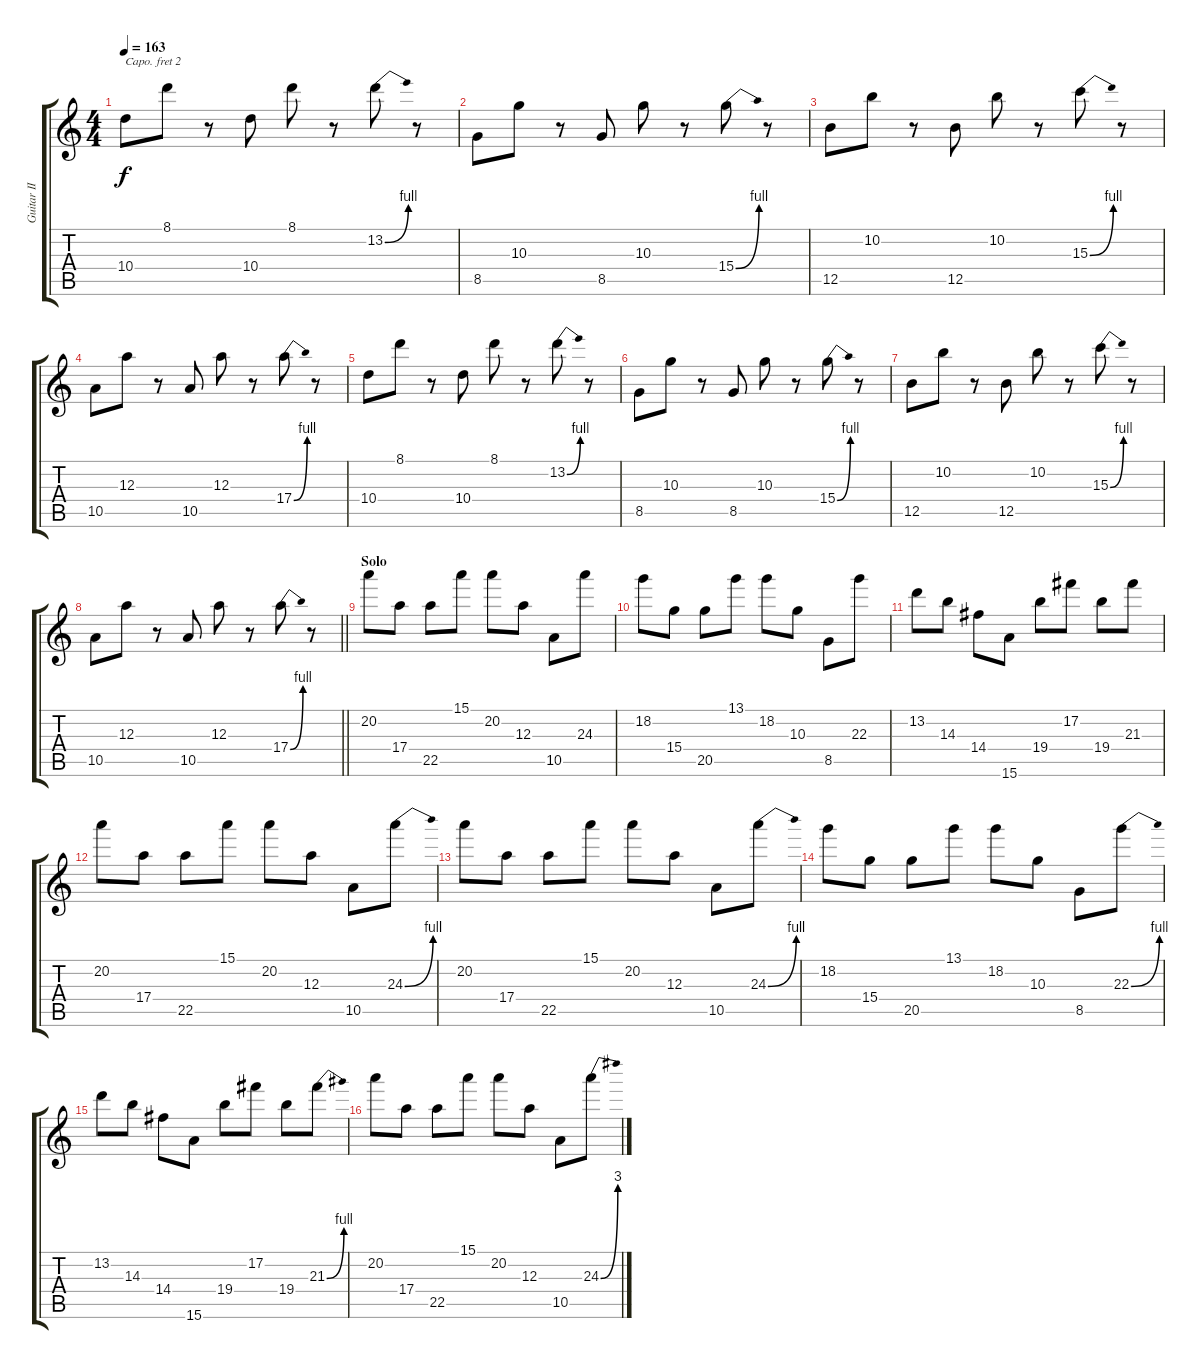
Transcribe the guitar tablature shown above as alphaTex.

\track ("Guitar II" "Guitar II") {instrument distortionguitar}
\staff {score tabs}
\capo 2
\tuning (E4 B3 G3 D3 A2 E2) {hide}
\ts (4 4)
\tempo 163
\clef g2
\ks c
10.4.8{dy f} 8.1.8 r.8 10.4.8 8.1.8 r.8 13.2{be (bend 0 0 60 4)}.8 r.8 |
8.5.8 10.3.8 r.8 8.5.8 10.3.8 r.8 15.4{be (bend 0 0 60 4)}.8 r.8 |
12.5.8 10.2.8 r.8 12.5.8 10.2.8 r.8 15.3{be (bend 0 0 60 4)}.8 r.8 |
10.5.8 12.3.8 r.8 10.5.8 12.3.8 r.8 17.4{be (bend 0 0 60 4)}.8 r.8 |
10.4.8 8.1.8 r.8 10.4.8 8.1.8 r.8 13.2{be (bend 0 0 60 4)}.8 r.8 |
8.5.8 10.3.8 r.8 8.5.8 10.3.8 r.8 15.4{be (bend 0 0 60 4)}.8 r.8 |
12.5.8 10.2.8 r.8 12.5.8 10.2.8 r.8 15.3{be (bend 0 0 60 4)}.8 r.8 |
\barLineRight lightlight
10.5.8 12.3.8 r.8 10.5.8 12.3.8 r.8 17.4{be (bend 0 0 60 4)}.8 r.8 |
\section ("" "Solo")
20.2.8 17.4.8 22.5.8 15.1.8 20.2.8 12.3.8 10.5.8 24.3.8 |
18.2.8 15.4.8 20.5.8 13.1.8 18.2.8 10.3.8 8.5.8 22.3.8 |
13.2.8 14.3.8 14.4.8 15.6.8 19.4.8 17.2.8 19.4.8 21.3.8 |
20.2.8 17.4.8 22.5.8 15.1.8 20.2.8 12.3.8 10.5.8 24.3{be (bend 0 0 60 4)}.8 |
20.2.8 17.4.8 22.5.8 15.1.8 20.2.8 12.3.8 10.5.8 24.3{be (bend 0 0 60 4)}.8 |
18.2.8 15.4.8 20.5.8 13.1.8 18.2.8 10.3.8 8.5.8 22.3{be (bend 0 0 60 4)}.8 |
13.2.8 14.3.8 14.4.8 15.6.8 19.4.8 17.2.8 19.4.8 21.3{be (bend 0 0 60 4)}.8 |
20.2.8 17.4.8 22.5.8 15.1.8 20.2.8 12.3.8 10.5.8 24.3{be (bend 0 0 60 12)}.8
